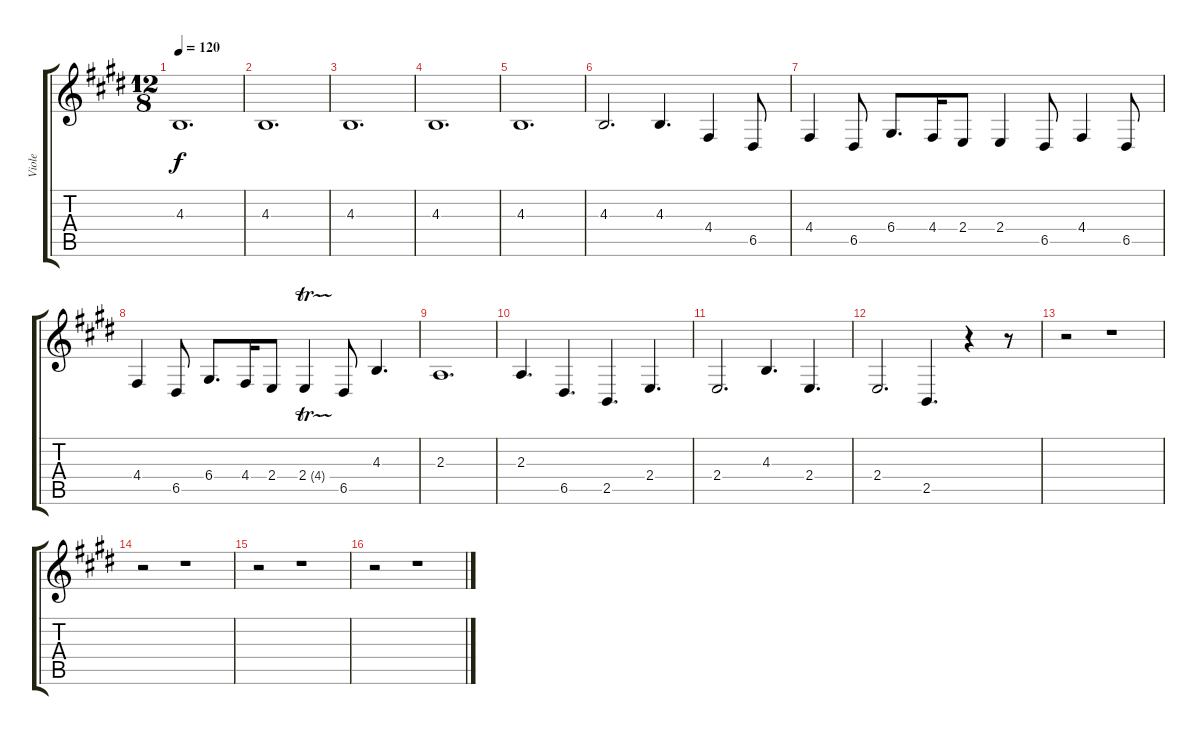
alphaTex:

\track ("Viole" "Viole") {instrument viola}
\staff {score tabs}
\tuning (E4 B3 G3 D3 A2 E2) {hide}
\ts (12 8)
\tempo 120
\clef g2
\ks e
4.3.1{d dy f instrument viola} |
\ks c#minor
4.3.1{d} |
4.3.1{d} |
\ks e
4.3.1{d} |
\ks c#minor
4.3.1{d} |
4.3.2{d} 4.3.4{d} 4.4.4 6.5.8 |
\ks e
4.4.4 6.5.8 6.4.8{d} 4.4.16 2.4.8 2.4.4 6.5.8 4.4.4 6.5.8 |
\ks c#minor
4.4.4 6.5.8 6.4.8{d} 4.4.16 2.4.8 2.4{tr (4 32)}.4 6.5.8 4.3.4{d} |
2.3.1{d} |
\ks e
2.3.4{d} 6.5.4{d} 2.5.4{d} 2.4.4{d} |
\ks c#minor
2.4.2{d} 4.3.4{d} 2.4.4{d} |
2.4.2{d} 2.5.4{d} r.4 r.8 |
\ks e
r.2 r.1 |
\ks c#minor
r.2 r.1 |
r.2 r.1 |
\ks e
r.2 r.1
